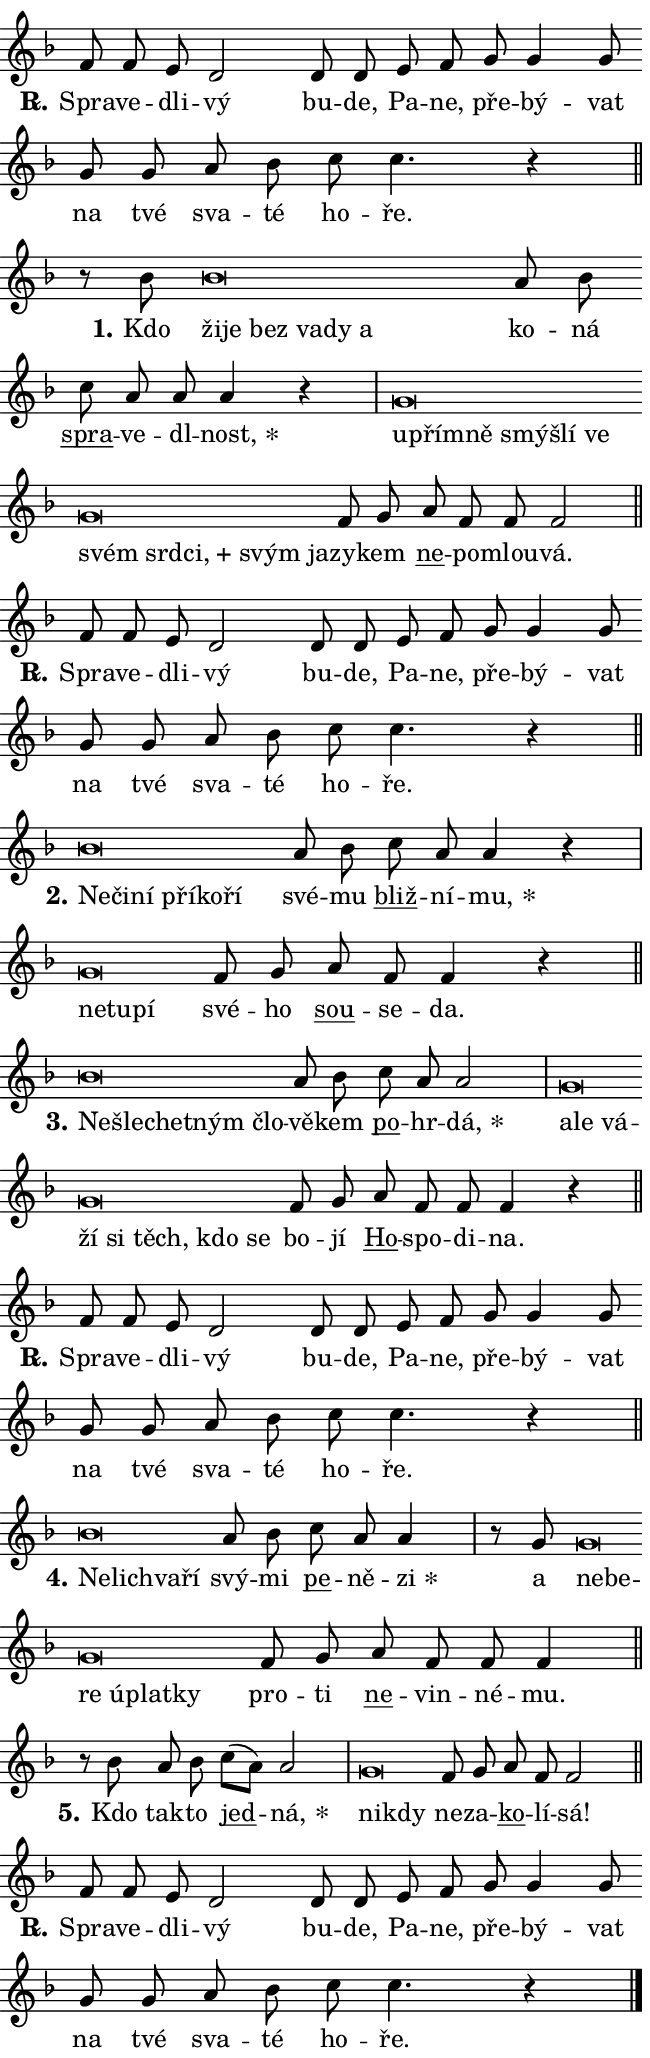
\version "2.24.0"
\header { tagline = "" }
\paper {
  indent = 0\cm
  top-margin = 0\cm
  right-margin = 0.13\cm % to fit lyric hyphens
  bottom-margin = 0\cm
  left-margin = 0\cm
  paper-width = 11\cm
  page-breaking = #ly:one-page-breaking
  system-system-spacing.basic-distance = #11
  score-system-spacing.basic-distance = #11
  ragged-last = ##f
}


%% Author: Thomas Morley
%% https://lists.gnu.org/archive/html/lilypond-user/2020-05/msg00002.html
#(define (line-position grob)
"Returns position of @var[grob} in current system:
   @code{'start}, if at first time-step
   @code{'end}, if at last time-step
   @code{'middle} otherwise
"
  (let* ((col (ly:item-get-column grob))
         (ln (ly:grob-object col 'left-neighbor))
         (rn (ly:grob-object col 'right-neighbor))
         (col-to-check-left (if (ly:grob? ln) ln col))
         (col-to-check-right (if (ly:grob? rn) rn col))
         (break-dir-left
           (and
             (ly:grob-property col-to-check-left 'non-musical #f)
             (ly:item-break-dir col-to-check-left)))
         (break-dir-right
           (and
             (ly:grob-property col-to-check-right 'non-musical #f)
             (ly:item-break-dir col-to-check-right))))
        (cond ((eqv? 1 break-dir-left) 'start)
              ((eqv? -1 break-dir-right) 'end)
              (else 'middle))))

#(define (tranparent-at-line-position vctor)
  (lambda (grob)
  "Relying on @code{line-position} select the relevant enry from @var{vctor}.
Used to determine transparency,"
    (case (line-position grob)
      ((end) (not (vector-ref vctor 0)))
      ((middle) (not (vector-ref vctor 1)))
      ((start) (not (vector-ref vctor 2))))))

noteHeadBreakVisibility =
#(define-music-function (break-visibility)(vector?)
"Makes @code{NoteHead}s transparent relying on @var{break-visibility}"
#{
  \override NoteHead.transparent =
    #(tranparent-at-line-position break-visibility)
#})

#(define delete-ledgers-for-transparent-note-heads
  (lambda (grob)
    "Reads whether a @code{NoteHead} is transparent.
If so this @code{NoteHead} is removed from @code{'note-heads} from
@var{grob}, which is supposed to be @code{LedgerLineSpanner}.
As a result ledgers are not printed for this @code{NoteHead}"
    (let* ((nhds-array (ly:grob-object grob 'note-heads))
           (nhds-list
             (if (ly:grob-array? nhds-array)
                 (ly:grob-array->list nhds-array)
                 '()))
           ;; Relies on the transparent-property being done before
           ;; Staff.LedgerLineSpanner.after-line-breaking is executed.
           ;; This is fragile ...
           (to-keep
             (remove
               (lambda (nhd)
                 (ly:grob-property nhd 'transparent #f))
               nhds-list)))
      ;; TODO find a better method to iterate over grob-arrays, similiar
      ;; to filter/remove etc for lists
      ;; For now rebuilt from scratch
      (set! (ly:grob-object grob 'note-heads)  '())
      (for-each
        (lambda (nhd)
          (ly:pointer-group-interface::add-grob grob 'note-heads nhd))
        to-keep))))

squashNotes = {
  \override NoteHead.X-extent = #'(-0.2 . 0.2)
  \override NoteHead.Y-extent = #'(-0.75 . 0)
  \override NoteHead.stencil =
    #(lambda (grob)
       (let ((pos (ly:grob-property grob 'staff-position)))
         (begin
           (if (< pos -7) (display "ERROR: Lower brevis then expected\n") (display ""))
           (if (<= pos -6) ly:text-interface::print ly:note-head::print))))
}
unSquashNotes = {
  \revert NoteHead.X-extent
  \revert NoteHead.Y-extent
  \revert NoteHead.stencil
}

hideNotes = \noteHeadBreakVisibility #begin-of-line-visible
unHideNotes = \noteHeadBreakVisibility #all-visible

% work-around for resetting accidentals
% https://lilypond.org/doc/v2.23/Documentation/notation/displaying-rhythms#unmetered-music
cadenzaMeasure = {
  \cadenzaOff
  \partial 1024 s1024
  \cadenzaOn
}

#(define-markup-command (accent layout props text) (markup?)
  "Underline accented syllable"
  (interpret-markup layout props
    #{\markup \override #'(offset . 4.3) \underline { #text }#}))

responsum = \markup \concat {
  "R" \hspace #-1.05 \path #0.1 #'((moveto 0 0.07) (lineto 0.9 0.8)) \hspace #0.05 "."
}

spaceSize = #0.6828661417322834 % exact space size for TeX Gyre Schola

\layout {
  \context {
    \Staff
    \remove "Time_signature_engraver"
    \override LedgerLineSpanner.after-line-breaking = #delete-ledgers-for-transparent-note-heads
  }
  \context {
    \Lyrics {
      \override LyricSpace.minimum-distance = \spaceSize
      \override LyricText.font-name = #"TeX Gyre Schola"
      \override LyricText.font-size = 1
      \override StanzaNumber.font-name = #"TeX Gyre Schola Bold"
      \override StanzaNumber.font-size = 1
    }
  }
  \context {
    \Score 
    \override NoteHead.text =
      #(lambda (grob) 
        (let ((pos (ly:grob-property grob 'staff-position)))
          #{\markup {
            \combine
              \halign #-0.55 \raise #(if (= pos -6) 0 0.5) \override #'(thickness . 2) \draw-line #'(3.2 . 0)
              \musicglyph "noteheads.sM1"
          }#}))
  }
}

% magnetic-lyrics.ily
%
%   written by
%     Jean Abou Samra <jean@abou-samra.fr>
%     Werner Lemberg <wl@gnu.org>
%
%   adapted by
%     Jiri Hon <jiri.hon@gmail.com>
%
% Version 2022-Apr-15

% https://www.mail-archive.com/lilypond-user@gnu.org/msg149350.html

#(define (Left_hyphen_pointer_engraver context)
   "Collect syllable-hyphen-syllable occurrences in lyrics and store
them in properties.  This engraver only looks to the left.  For
example, if the lyrics input is @code{foo -- bar}, it does the
following.

@itemize @bullet
@item
Set the @code{text} property of the @code{LyricHyphen} grob between
@q{foo} and @q{bar} to @code{foo}.

@item
Set the @code{left-hyphen} property of the @code{LyricText} grob with
text @q{foo} to the @code{LyricHyphen} grob between @q{foo} and
@q{bar}.
@end itemize

Use this auxiliary engraver in combination with the
@code{lyric-@/text::@/apply-@/magnetic-@/offset!} hook."
   (let ((hyphen #f)
         (text #f))
     (make-engraver
      (acknowledgers
       ((lyric-syllable-interface engraver grob source-engraver)
        (set! text grob)))
      (end-acknowledgers
       ((lyric-hyphen-interface engraver grob source-engraver)
        ;(when (not (grob::has-interface grob 'lyric-space-interface))
          (set! hyphen grob)));)
      ((stop-translation-timestep engraver)
       (when (and text hyphen)
         (ly:grob-set-object! text 'left-hyphen hyphen))
       (set! text #f)
       (set! hyphen #f)))))

#(define (lyric-text::apply-magnetic-offset! grob)
   "If the space between two syllables is less than the value in
property @code{LyricText@/.details@/.squash-threshold}, move the right
syllable to the left so that it gets concatenated with the left
syllable.

Use this function as a hook for
@code{LyricText@/.after-@/line-@/breaking} if the
@code{Left_@/hyphen_@/pointer_@/engraver} is active."
   (let ((hyphen (ly:grob-object grob 'left-hyphen #f)))
     (when hyphen
       (let ((left-text (ly:spanner-bound hyphen LEFT)))
         (when (grob::has-interface left-text 'lyric-syllable-interface)
           (let* ((common (ly:grob-common-refpoint grob left-text X))
                  (this-x-ext (ly:grob-extent grob common X))
                  (left-x-ext
                   (begin
                     ;; Trigger magnetism for left-text.
                     (ly:grob-property left-text 'after-line-breaking)
                     (ly:grob-extent left-text common X)))
                  ;; `delta` is the gap width between two syllables.
                  (delta (- (interval-start this-x-ext)
                            (interval-end left-x-ext)))
                  (details (ly:grob-property grob 'details))
                  (threshold (assoc-get 'squash-threshold details 0.2)))
             (when (< delta threshold)
               (let* (;; We have to manipulate the input text so that
                      ;; ligatures crossing syllable boundaries are not
                      ;; disabled.  For languages based on the Latin
                      ;; script this is essentially a beautification.
                      ;; However, for non-Western scripts it can be a
                      ;; necessity.
                      (lt (ly:grob-property left-text 'text))
                      (rt (ly:grob-property grob 'text))
                      (is-space (grob::has-interface hyphen 'lyric-space-interface))
                      (space (if is-space " " ""))
                      (extra-delta (if is-space spaceSize 0))
                      ;; Append new syllable.
                      (ltrt-space (if (and (string? lt) (string? rt))
                                (string-append lt space rt)
                                (make-concat-markup (list lt space rt))))
                      ;; Right-align `ltrt` to the right side.
                      (ltrt-space-markup (grob-interpret-markup
                               grob
                               (make-translate-markup
                                (cons (interval-length this-x-ext) 0)
                                (make-right-align-markup ltrt-space)))))
                 (begin
                   ;; Don't print `left-text`.
                   (ly:grob-set-property! left-text 'stencil #f)
                   ;; Set text and stencil (which holds all collected
                   ;; syllables so far) and shift it to the left.
                   (ly:grob-set-property! grob 'text ltrt-space)
                   (ly:grob-set-property! grob 'stencil ltrt-space-markup)
                   (ly:grob-translate-axis! grob (- (- delta extra-delta)) X))))))))))


#(define (lyric-hyphen::displace-bounds-first grob)
   ;; Make very sure this callback isn't triggered too early.
   (let ((left (ly:spanner-bound grob LEFT))
         (right (ly:spanner-bound grob RIGHT)))
     (ly:grob-property left 'after-line-breaking)
     (ly:grob-property right 'after-line-breaking)
     (ly:lyric-hyphen::print grob)))

squashThreshold = #0.4

\layout {
  \context {
    \Lyrics
    \consists #Left_hyphen_pointer_engraver
    \override LyricText.after-line-breaking =
      #lyric-text::apply-magnetic-offset!
    \override LyricHyphen.stencil = #lyric-hyphen::displace-bounds-first
    \override LyricText.details.squash-threshold = \squashThreshold
    \override LyricHyphen.minimum-distance = 0
    \override LyricHyphen.minimum-length = \squashThreshold
  }
}

squashText = \override LyricText.details.squash-threshold = 9999
unSquashText = \override LyricText.details.squash-threshold = \squashThreshold

leftText = \override LyricText.self-alignment-X = #LEFT
unLeftText = \revert LyricText.self-alignment-X

starOffset = #(lambda (grob) 
                (let ((x_offset (ly:self-alignment-interface::aligned-on-x-parent grob)))
                  (if (= x_offset 0) 0 (+ x_offset 1.2))))

star = #(define-music-function (syllable)(string?)
"Append star separator at the end of a syllable"
#{
  \once \override LyricText.X-offset = #starOffset
  \lyricmode { \markup {
    #syllable
    \override #'((font-name . "TeX Gyre Schola Bold")) \hspace #0.2 \lower #0.65 \larger "*"
  } }
#})

starAccent = #(define-music-function (syllable)(string?)
"Append star separator at the end of a syllable and make accent"
#{
  \once \override LyricText.X-offset = #starOffset
  \lyricmode { \markup {
    \accent #syllable
    \override #'((font-name . "TeX Gyre Schola Bold")) \hspace #0.2 \lower #0.65 \larger "*"
  } }
#})

breath = #(define-music-function (syllable)(string?)
"Append breathing indicator at the end of a syllable"
#{
  \lyricmode { \markup { #syllable "+" } }
#})

optionalBreath = #(define-music-function (syllable)(string?)
"Append optional breathing indicator at the end of a syllable"
#{
  \lyricmode { \markup { #syllable "(+)" } }
#})


\score {
    <<
        \new Voice = "melody" { \cadenzaOn \key f \major \relative { f'8 f e d2 \bar "" d8 d e f \bar "" g g4 g8 \bar "" g g \bar "" a bes c c4. r4 \cadenzaMeasure \bar "||" \break } }
        \new Lyrics \lyricsto "melody" { \lyricmode { \set stanza = \responsum
Spra -- ve -- dli -- vý bu -- de, Pa -- ne, pře -- bý -- vat na tvé sva -- té ho -- ře. } }
    >>
    \layout {}
}

\score {
    <<
        \new Voice = "melody" { \cadenzaOn \key f \major \relative { r8 bes'8 \squashNotes bes\breve*1/16 \hideNotes \breve*1/16 \bar "" \breve*1/16 \bar "" \breve*1/16 \bar "" \breve*1/16 \breve*1/16 \bar "" \unHideNotes \unSquashNotes a8 bes \bar "" c a a a4 r \cadenzaMeasure \bar "|" \squashNotes g\breve*1/16 \hideNotes \breve*1/16 \bar "" \breve*1/16 \bar "" \breve*1/16 \bar "" \breve*1/16 \bar "" \breve*1/16 \bar "" \breve*1/16 \bar "" \breve*1/16 \bar "" \breve*1/16 \bar "" \breve*1/16 \breve*1/16 \bar "" \unHideNotes \unSquashNotes f8 g \bar "" a f f f2 \cadenzaMeasure \bar "||" \break } }
        \new Lyrics \lyricsto "melody" { \lyricmode { \set stanza = "1."
Kdo \leftText ži -- \squashText je bez va -- dy a \unLeftText \unSquashText ko -- ná \markup \accent spra -- ve -- dl -- \star nost, \leftText u -- \squashText přím -- ně smý -- šlí ve svém srd -- \breath "ci," svým ja -- \unLeftText \unSquashText zy -- kem \markup \accent ne -- po -- mlou -- vá. } }
    >>
    \layout {}
}

\score {
    <<
        \new Voice = "melody" { \cadenzaOn \key f \major \relative { f'8 f e d2 \bar "" d8 d e f \bar "" g g4 g8 \bar "" g g \bar "" a bes c c4. r4 \cadenzaMeasure \bar "||" \break } }
        \new Lyrics \lyricsto "melody" { \lyricmode { \set stanza = \responsum
Spra -- ve -- dli -- vý bu -- de, Pa -- ne, pře -- bý -- vat na tvé sva -- té ho -- ře. } }
    >>
    \layout {}
}

\score {
    <<
        \new Voice = "melody" { \cadenzaOn \key f \major \relative { \squashNotes bes'\breve*1/16 \hideNotes \breve*1/16 \bar "" \breve*1/16 \bar "" \breve*1/16 \bar "" \breve*1/16 \breve*1/16 \bar "" \unHideNotes \unSquashNotes a8 bes \bar "" c a a4 r \cadenzaMeasure \bar "|" \squashNotes g\breve*1/16 \hideNotes \breve*1/16 \breve*1/16 \bar "" \unHideNotes \unSquashNotes f8 g \bar "" a f f4 r \cadenzaMeasure \bar "||" \break } }
        \new Lyrics \lyricsto "melody" { \lyricmode { \set stanza = "2."
\leftText Ne -- \squashText či -- ní pří -- ko -- ří \unLeftText \unSquashText své -- mu \markup \accent bliž -- ní -- \star mu, \leftText ne -- \squashText tu -- pí \unLeftText \unSquashText své -- ho \markup \accent sou -- se -- da. } }
    >>
    \layout {}
}

\score {
    <<
        \new Voice = "melody" { \cadenzaOn \key f \major \relative { \squashNotes bes'\breve*1/16 \hideNotes \breve*1/16 \bar "" \breve*1/16 \bar "" \breve*1/16 \breve*1/16 \bar "" \unHideNotes \unSquashNotes a8 bes \bar "" c a a2 \cadenzaMeasure \bar "|" \squashNotes g\breve*1/16 \hideNotes \breve*1/16 \bar "" \breve*1/16 \bar "" \breve*1/16 \bar "" \breve*1/16 \bar "" \breve*1/16 \bar "" \breve*1/16 \breve*1/16 \bar "" \unHideNotes \unSquashNotes f8 g \bar "" a f f f4 r \cadenzaMeasure \bar "||" \break } }
        \new Lyrics \lyricsto "melody" { \lyricmode { \set stanza = "3."
\leftText Ne -- \squashText šle -- chet -- ným člo -- \unLeftText \unSquashText vě -- kem \markup \accent po -- hr -- \star dá, \leftText a -- \squashText le vá -- ží si těch, kdo se \unLeftText \unSquashText bo -- jí \markup \accent Ho -- spo -- di -- na. } }
    >>
    \layout {}
}

\score {
    <<
        \new Voice = "melody" { \cadenzaOn \key f \major \relative { f'8 f e d2 \bar "" d8 d e f \bar "" g g4 g8 \bar "" g g \bar "" a bes c c4. r4 \cadenzaMeasure \bar "||" \break } }
        \new Lyrics \lyricsto "melody" { \lyricmode { \set stanza = \responsum
Spra -- ve -- dli -- vý bu -- de, Pa -- ne, pře -- bý -- vat na tvé sva -- té ho -- ře. } }
    >>
    \layout {}
}

\score {
    <<
        \new Voice = "melody" { \cadenzaOn \key f \major \relative { \squashNotes bes'\breve*1/16 \hideNotes \breve*1/16 \breve*1/16 \bar "" \unHideNotes \unSquashNotes a8 bes \bar "" c a a4 \cadenzaMeasure \bar "|" r8 g8 \squashNotes g\breve*1/16 \hideNotes \breve*1/16 \bar "" \breve*1/16 \bar "" \breve*1/16 \bar "" \breve*1/16 \breve*1/16 \bar "" \unHideNotes \unSquashNotes f8 g \bar "" a f f f4 \cadenzaMeasure \bar "||" \break } }
        \new Lyrics \lyricsto "melody" { \lyricmode { \set stanza = "4."
\leftText Ne -- \squashText lichva -- ří \unLeftText \unSquashText svý -- mi \markup \accent pe -- ně -- \star zi a \leftText ne -- \squashText be -- re ú -- plat -- ky \unLeftText \unSquashText pro -- ti \markup \accent ne -- vin -- né -- mu. } }
    >>
    \layout {}
}

\score {
    <<
        \new Voice = "melody" { \cadenzaOn \key f \major \relative { r8 bes'8 a8 bes \bar "" c[( a)] a2 \cadenzaMeasure \bar "|" \squashNotes g\breve*1/16 \hideNotes \breve*1/16 \bar "" \unHideNotes \unSquashNotes f8 g \bar "" a f f2 \cadenzaMeasure \bar "||" \break } }
        \new Lyrics \lyricsto "melody" { \lyricmode { \set stanza = "5."
Kdo tak -- to \markup \accent jed -- \star ná, \leftText ni -- \squashText kdy \unLeftText \unSquashText ne -- za -- \markup \accent ko -- lí -- sá! } }
    >>
    \layout {}
}

\score {
    <<
        \new Voice = "melody" { \cadenzaOn \key f \major \relative { f'8 f e d2 \bar "" d8 d e f \bar "" g g4 g8 \bar "" g g \bar "" a bes c c4. r4 \cadenzaMeasure \bar "||" \break } \bar "|." }
        \new Lyrics \lyricsto "melody" { \lyricmode { \set stanza = \responsum
Spra -- ve -- dli -- vý bu -- de, Pa -- ne, pře -- bý -- vat na tvé sva -- té ho -- ře. } }
    >>
    \layout {}
}
